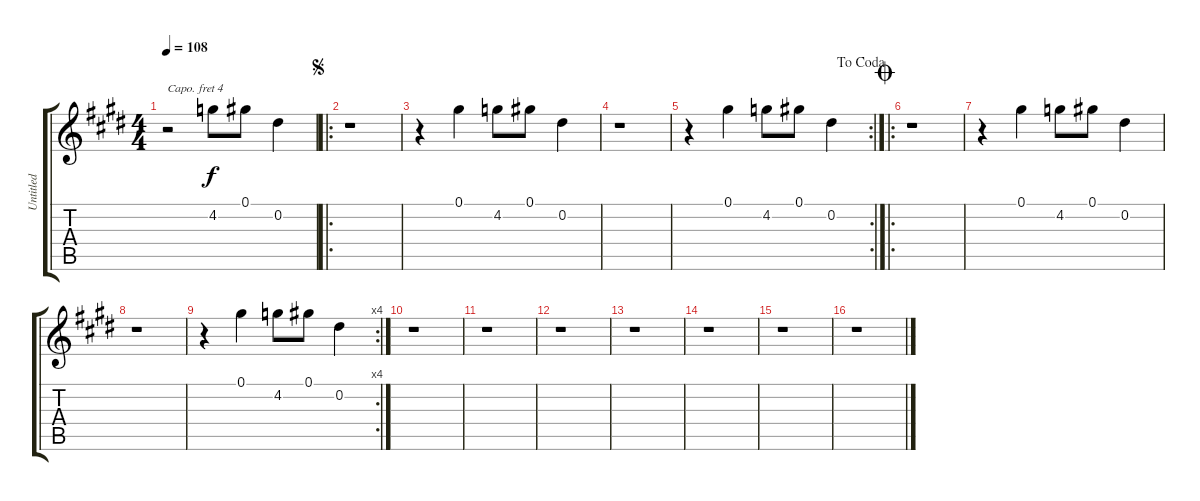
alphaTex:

\track ("Untitled" "Untitled") {instrument acousticguitarsteel}
\staff {score tabs}
\capo 4
\tuning (E4 B3 G3 D3 A2 E2) {hide}
\ts (4 4)
\tempo 108
\clef g2
\ks e
r.2{dy f instrument acousticguitarsteel} 4.2.8 0.1.8 0.2.4 |
\ro
\jump segno
\ks c#minor
r.1 |
r.4 0.1.4 4.2.8 0.1.8 0.2.4 |
r.1 |
\rc 2
\jump dacoda
r.4 0.1.4 4.2.8 0.1.8 0.2.4 |
\ro
\jump coda
\ks e
r.1 |
\ks c#minor
r.4 0.1.4 4.2.8 0.1.8 0.2.4 |
r.1 |
\rc 4
r.4 0.1.4 4.2.8 0.1.8 0.2.4 |
\ks e
r.1 |
\ks c#minor
r.1 |
r.1 |
r.1 |
\ks e
r.1 |
\ks c#minor
r.1 |
r.1
